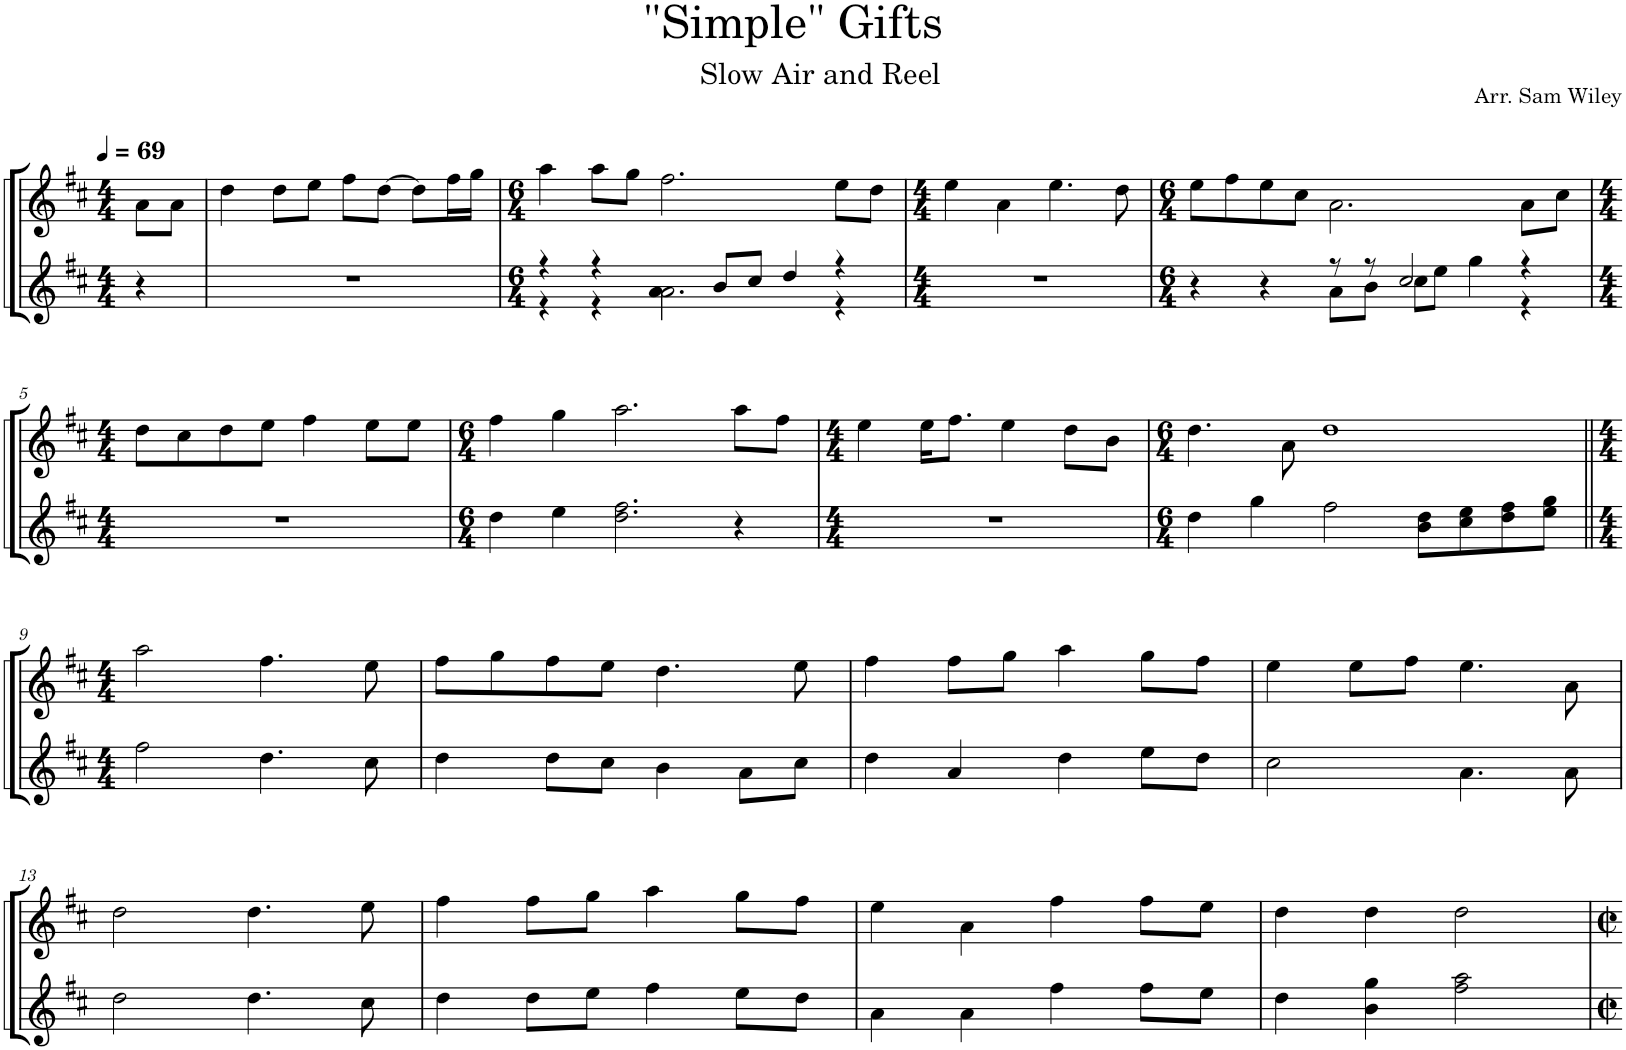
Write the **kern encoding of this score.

**kern	**kern
*part2	*part1
*staff2	*staff1
*I"Oboe 3	*I"Oboe 2
*I'Ob	*I'Ob
*clefG2	*clefG2
*k[f#c#]	*k[f#c#]
*M4/4	*M4/4
=	=
4r	8a\L
.	8a\J
=1	=1
1r	4dd\
.	8dd\L
.	8ee\J
.	8ff#\L
.	[8dd\J
.	8dd\L]
.	16ff#\L
.	16gg\JJ
=2	=2
*M6/4	*M6/4
*^	*
4r	4r	4aa\
4r	4r	8aa\L
.	.	8gg\J
4a\	2.a\	2.ff#\
8b/L	.	.
8cc#/J	.	.
4dd/	.	.
4r	4r	8ee\L
.	.	8dd\J
*v	*v	*
=3	=3
*M4/4	*M4/4
1r	4ee\
.	4a\
.	4.ee\
.	8dd\
=4	=4
*M6/4	*M6/4
*^	*
4r	2ryy	8ee\L
.	.	8ff#\
4r	.	8ee\
.	.	8cc#\J
8r	8a\L	2.a\
8r	8b\J	.
2cc#/	8cc#\L	.
.	8ee\J	.
.	4gg\	.
4r	4r	8a\L
.	.	8cc#\J
*v	*v	*
!!LO:LB:g=z
=5	=5
*M4/4	*M4/4
1r	8dd\L
.	8cc#\
.	8dd\
.	8ee\J
.	4ff#\
.	8ee\L
.	8ee\J
=6	=6
*M6/4	*M6/4
4dd\	4ff#\
4ee\	4gg\
2.dd\ 2.ff#\	2.aa\
4r	8aa\L
.	8ff#\J
=7	=7
*M4/4	*M4/4
1r	4ee\
.	16ee\KL
.	8.ff#\J
.	4ee\
.	8dd\L
.	8b\J
=8	=8
*M6/4	*M6/4
4dd\	4.dd\
4gg\	.
.	8a\
2ff#\	1dd
8b\ 8dd\L	.
8cc#\ 8ee\	.
8dd\ 8ff#\	.
8ee\ 8gg\J	.
!!LO:LB:g=z
=9||	=9||
*M4/4	*M4/4
2ff#\	2aa\
4.dd\	4.ff#\
8cc#\	8ee\
=10	=10
4dd\	8ff#\L
.	8gg\
8dd\L	8ff#\
8cc#\J	8ee\J
4b\	4.dd\
8a\L	.
8cc#\J	8ee\
=11	=11
4dd\	4ff#\
4a/	8ff#\L
.	8gg\J
4dd\	4aa\
8ee\L	8gg\L
8dd\J	8ff#\J
=12	=12
2cc#\	4ee\
.	8ee\L
.	8ff#\J
4.a\	4.ee\
8a\	8a\
!!LO:LB:g=z
=13	=13
2dd\	2dd\
4.dd\	4.dd\
8cc#\	8ee\
=14	=14
4dd\	4ff#\
8dd\L	8ff#\L
8ee\J	8gg\J
4ff#\	4aa\
8ee\L	8gg\L
8dd\J	8ff#\J
=15	=15
4a\	4ee\
4a\	4a\
4ff#\	4ff#\
8ff#\L	8ff#\L
8ee\J	8ee\J
=16	=16
4dd\	4dd\
4b\ 4gg\	4dd\
2ff#\ 2aa\	2dd\
=	=
*-	*-
